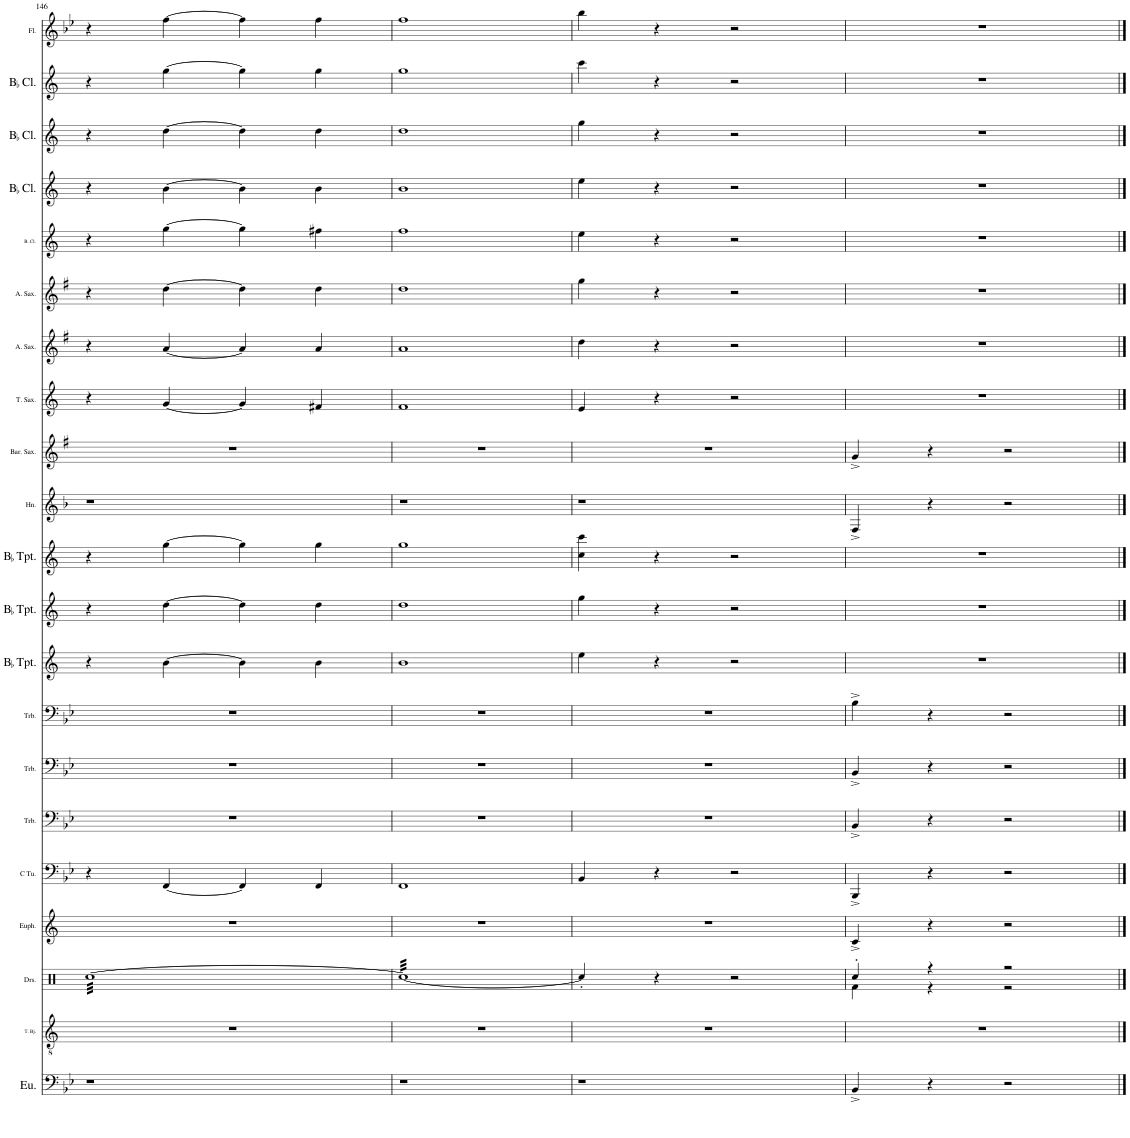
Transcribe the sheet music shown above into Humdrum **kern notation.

**kern	**kern	**kern	**kern	**kern	**kern	**kern	**kern	**kern	**kern	**kern	**kern	**kern	**kern	**kern	**kern	**kern	**kern	**kern	**kern	**kern
*part21	*part20	*part19	*part18	*part17	*part16	*part15	*part14	*part13	*part12	*part11	*part10	*part9	*part8	*part7	*part6	*part5	*part4	*part3	*part2	*part1
*staff21	*staff20	*staff19	*staff18	*staff17	*staff16	*staff15	*staff14	*staff13	*staff12	*staff11	*staff10	*staff9	*staff8	*staff7	*staff6	*staff5	*staff4	*staff3	*staff2	*staff1
*I"Euphonium	*I"Tenor Banjo	*I"Drumset	*I"Euphonium	*I"C Tuba	*I"Trombone 3	*I"Trombone 2	*I"Trombone 1	*I"Bb Trumpet 3	*I"Bb Trumpet 2	*I"Bb Trumpet 1	*I"Horn	*I"Baritone Saxophone	*I"Tenor Saxophone	*I"Alto Saxophone 2	*I"Alto Saxophone 1	*I"Bass Clarinet	*I"Bb Clarinet 3	*I"Bb Clarinet 2	*I"Bb Clarinet 1	*I"Flute
*I'Eu.	*I'T. Bj.	*I'Drs.	*I'Euph.	*I'C Tu.	*I'Trb.	*I'Trb.	*I'Trb.	*	*	*	*I'Hn.	*I'Bar. Sax.	*I'T. Sax.	*I'A. Sax.	*I'A. Sax.	*I'B. Cl.	*	*	*	*I'Fl.
!!LO:PB:g=z
*clefF4	*clefGv2	*clefX	*clefG2	*clefF4	*clefF4	*clefF4	*clefF4	*clefG2	*clefG2	*clefG2	*clefG2	*clefG2	*clefG2	*clefG2	*clefG2	*clefG2	*clefG2	*clefG2	*clefG2	*clefG2
*	*Trd7c12	*	*Trd8c14	*	*	*	*	*Trd1c2	*Trd1c2	*Trd1c2	*Trd4c7	*Trd12c21	*Trd8c14	*Trd5c9	*Trd5c9	*Trd8c14	*Trd1c2	*Trd1c2	*Trd1c2	*
*k[b-e-]	*k[]	*k[]	*k[]	*k[b-e-]	*k[b-e-]	*k[b-e-]	*k[b-e-]	*k[]	*k[]	*k[]	*k[b-]	*k[f#]	*k[]	*k[f#]	*k[f#]	*k[]	*k[]	*k[]	*k[]	*k[b-e-]
*M4/4	*M4/4	*M4/4	*M4/4	*M4/4	*M4/4	*M4/4	*M4/4	*M4/4	*M4/4	*M4/4	*M4/4	*M4/4	*M4/4	*M4/4	*M4/4	*M4/4	*M4/4	*M4/4	*M4/4	*M4/4
*met(c|)	*met(c|)	*met(c|)	*met(c|)	*met(c|)	*met(c|)	*met(c|)	*met(c|)	*met(c|)	*met(c|)	*met(c|)	*met(c|)	*met(c|)	*met(c|)	*met(c|)	*met(c|)	*met(c|)	*met(c|)	*met(c|)	*met(c|)	*met(c|)
=146	=146	=146	=146	=146	=146	=146	=146	=146	=146	=146	=146	=146	=146	=146	=146	=146	=146	=146	=146	=146
*	*	*tremolo	*	*	*	*	*	*	*	*	*	*	*	*	*	*	*	*	*	*
1r	1r	[32RccLLL	1r	4r	1r	1r	1r	4r	4r	4r	1r	1r	4r	4r	4r	4r	4r	4r	4r	4r
.	.	32Rcc	.	.	.	.	.	.	.	.	.	.	.	.	.	.	.	.	.	.
.	.	32Rcc	.	.	.	.	.	.	.	.	.	.	.	.	.	.	.	.	.	.
.	.	32Rcc	.	.	.	.	.	.	.	.	.	.	.	.	.	.	.	.	.	.
.	.	32Rcc	.	.	.	.	.	.	.	.	.	.	.	.	.	.	.	.	.	.
.	.	32Rcc	.	.	.	.	.	.	.	.	.	.	.	.	.	.	.	.	.	.
.	.	32Rcc	.	.	.	.	.	.	.	.	.	.	.	.	.	.	.	.	.	.
.	.	32Rcc	.	.	.	.	.	.	.	.	.	.	.	.	.	.	.	.	.	.
.	.	32Rcc	.	[4FF/	.	.	.	[4b\	[4dd\	[4gg\	.	.	[4g/	[4a/	[4dd\	[4gg\	[4b\	[4dd\	[4gg\	[4ff\
.	.	32Rcc	.	.	.	.	.	.	.	.	.	.	.	.	.	.	.	.	.	.
.	.	32Rcc	.	.	.	.	.	.	.	.	.	.	.	.	.	.	.	.	.	.
.	.	32Rcc	.	.	.	.	.	.	.	.	.	.	.	.	.	.	.	.	.	.
.	.	32Rcc	.	.	.	.	.	.	.	.	.	.	.	.	.	.	.	.	.	.
.	.	32Rcc	.	.	.	.	.	.	.	.	.	.	.	.	.	.	.	.	.	.
.	.	32Rcc	.	.	.	.	.	.	.	.	.	.	.	.	.	.	.	.	.	.
.	.	32Rcc	.	.	.	.	.	.	.	.	.	.	.	.	.	.	.	.	.	.
.	.	32Rcc	.	4FF/]	.	.	.	4b\]	4dd\]	4gg\]	.	.	4g/]	4a/]	4dd\]	4gg\]	4b\]	4dd\]	4gg\]	4ff\]
.	.	32Rcc	.	.	.	.	.	.	.	.	.	.	.	.	.	.	.	.	.	.
.	.	32Rcc	.	.	.	.	.	.	.	.	.	.	.	.	.	.	.	.	.	.
.	.	32Rcc	.	.	.	.	.	.	.	.	.	.	.	.	.	.	.	.	.	.
.	.	32Rcc	.	.	.	.	.	.	.	.	.	.	.	.	.	.	.	.	.	.
.	.	32Rcc	.	.	.	.	.	.	.	.	.	.	.	.	.	.	.	.	.	.
.	.	32Rcc	.	.	.	.	.	.	.	.	.	.	.	.	.	.	.	.	.	.
.	.	32Rcc	.	.	.	.	.	.	.	.	.	.	.	.	.	.	.	.	.	.
.	.	32Rcc	.	4FF/	.	.	.	4b\	4dd\	4gg\	.	.	4f#X/	4a/	4dd\	4ff#X\	4b\	4dd\	4gg\	4ff\
.	.	32Rcc	.	.	.	.	.	.	.	.	.	.	.	.	.	.	.	.	.	.
.	.	32Rcc	.	.	.	.	.	.	.	.	.	.	.	.	.	.	.	.	.	.
.	.	32Rcc	.	.	.	.	.	.	.	.	.	.	.	.	.	.	.	.	.	.
.	.	32Rcc	.	.	.	.	.	.	.	.	.	.	.	.	.	.	.	.	.	.
.	.	32Rcc	.	.	.	.	.	.	.	.	.	.	.	.	.	.	.	.	.	.
.	.	32Rcc	.	.	.	.	.	.	.	.	.	.	.	.	.	.	.	.	.	.
.	.	32RccJJJ	.	.	.	.	.	.	.	.	.	.	.	.	.	.	.	.	.	.
=147	=147	=147	=147	=147	=147	=147	=147	=147	=147	=147	=147	=147	=147	=147	=147	=147	=147	=147	=147	=147
1r	1r	32RccLLL	1r	1FF	1r	1r	1r	1b	1dd	1gg	1r	1r	1f	1a	1dd	1ff	1b	1dd	1gg	1ff
.	.	32Rcc	.	.	.	.	.	.	.	.	.	.	.	.	.	.	.	.	.	.
.	.	32Rcc	.	.	.	.	.	.	.	.	.	.	.	.	.	.	.	.	.	.
.	.	32Rcc	.	.	.	.	.	.	.	.	.	.	.	.	.	.	.	.	.	.
.	.	32Rcc	.	.	.	.	.	.	.	.	.	.	.	.	.	.	.	.	.	.
.	.	32Rcc	.	.	.	.	.	.	.	.	.	.	.	.	.	.	.	.	.	.
.	.	32Rcc	.	.	.	.	.	.	.	.	.	.	.	.	.	.	.	.	.	.
.	.	32Rcc	.	.	.	.	.	.	.	.	.	.	.	.	.	.	.	.	.	.
.	.	32Rcc	.	.	.	.	.	.	.	.	.	.	.	.	.	.	.	.	.	.
.	.	32Rcc	.	.	.	.	.	.	.	.	.	.	.	.	.	.	.	.	.	.
.	.	32Rcc	.	.	.	.	.	.	.	.	.	.	.	.	.	.	.	.	.	.
.	.	32Rcc	.	.	.	.	.	.	.	.	.	.	.	.	.	.	.	.	.	.
.	.	32Rcc	.	.	.	.	.	.	.	.	.	.	.	.	.	.	.	.	.	.
.	.	32Rcc	.	.	.	.	.	.	.	.	.	.	.	.	.	.	.	.	.	.
.	.	32Rcc	.	.	.	.	.	.	.	.	.	.	.	.	.	.	.	.	.	.
.	.	32Rcc	.	.	.	.	.	.	.	.	.	.	.	.	.	.	.	.	.	.
.	.	32Rcc	.	.	.	.	.	.	.	.	.	.	.	.	.	.	.	.	.	.
.	.	32Rcc	.	.	.	.	.	.	.	.	.	.	.	.	.	.	.	.	.	.
.	.	32Rcc	.	.	.	.	.	.	.	.	.	.	.	.	.	.	.	.	.	.
.	.	32Rcc	.	.	.	.	.	.	.	.	.	.	.	.	.	.	.	.	.	.
.	.	32Rcc	.	.	.	.	.	.	.	.	.	.	.	.	.	.	.	.	.	.
.	.	32Rcc	.	.	.	.	.	.	.	.	.	.	.	.	.	.	.	.	.	.
.	.	32Rcc	.	.	.	.	.	.	.	.	.	.	.	.	.	.	.	.	.	.
.	.	32Rcc	.	.	.	.	.	.	.	.	.	.	.	.	.	.	.	.	.	.
.	.	32Rcc	.	.	.	.	.	.	.	.	.	.	.	.	.	.	.	.	.	.
.	.	32Rcc	.	.	.	.	.	.	.	.	.	.	.	.	.	.	.	.	.	.
.	.	32Rcc	.	.	.	.	.	.	.	.	.	.	.	.	.	.	.	.	.	.
.	.	32Rcc	.	.	.	.	.	.	.	.	.	.	.	.	.	.	.	.	.	.
.	.	32Rcc	.	.	.	.	.	.	.	.	.	.	.	.	.	.	.	.	.	.
.	.	32Rcc	.	.	.	.	.	.	.	.	.	.	.	.	.	.	.	.	.	.
.	.	32Rcc	.	.	.	.	.	.	.	.	.	.	.	.	.	.	.	.	.	.
.	.	32RccJJJ	.	.	.	.	.	.	.	.	.	.	.	.	.	.	.	.	.	.
*	*	*Xtremolo	*	*	*	*	*	*	*	*	*	*	*	*	*	*	*	*	*	*
=148	=148	=148	=148	=148	=148	=148	=148	=148	=148	=148	=148	=148	=148	=148	=148	=148	=148	=148	=148	=148
1r	1r	4Rcc'/]	1r	4BB-/	1r	1r	1r	4ee\	4gg\	4cc\ 4ccc\	1r	1r	4e/	4dd\	4gg\	4ee\	4ee\	4gg\	4ccc\	4bb-\
.	.	4r	.	4r	.	.	.	4r	4r	4r	.	.	4r	4r	4r	4r	4r	4r	4r	4r
.	.	2r	.	2r	.	.	.	2r	2r	2r	.	.	2r	2r	2r	2r	2r	2r	2r	2r
=149	=149	=149	=149	=149	=149	=149	=149	=149	=149	=149	=149	=149	=149	=149	=149	=149	=149	=149	=149	=149
*	*	*^	*	*	*	*	*	*	*	*	*	*	*	*	*	*	*	*	*	*
4BB-^/	1r	4Rcc'/	4Rf\	4c^/	4BBB-^/	4BB-^/	4BB-^/	4B-^\	1r	1r	1r	4F^/	4g^/	1r	1r	1r	1r	1r	1r	1r	1r
4r	.	4r	4r	4r	4r	4r	4r	4r	.	.	.	4r	4r	.	.	.	.	.	.	.	.
2r	.	2r	2r	2r	2r	2r	2r	2r	.	.	.	2r	2r	.	.	.	.	.	.	.	.
*	*	*v	*v	*	*	*	*	*	*	*	*	*	*	*	*	*	*	*	*	*	*
==	==	==	==	==	==	==	==	==	==	==	==	==	==	==	==	==	==	==	==	==
*-	*-	*-	*-	*-	*-	*-	*-	*-	*-	*-	*-	*-	*-	*-	*-	*-	*-	*-	*-	*-
